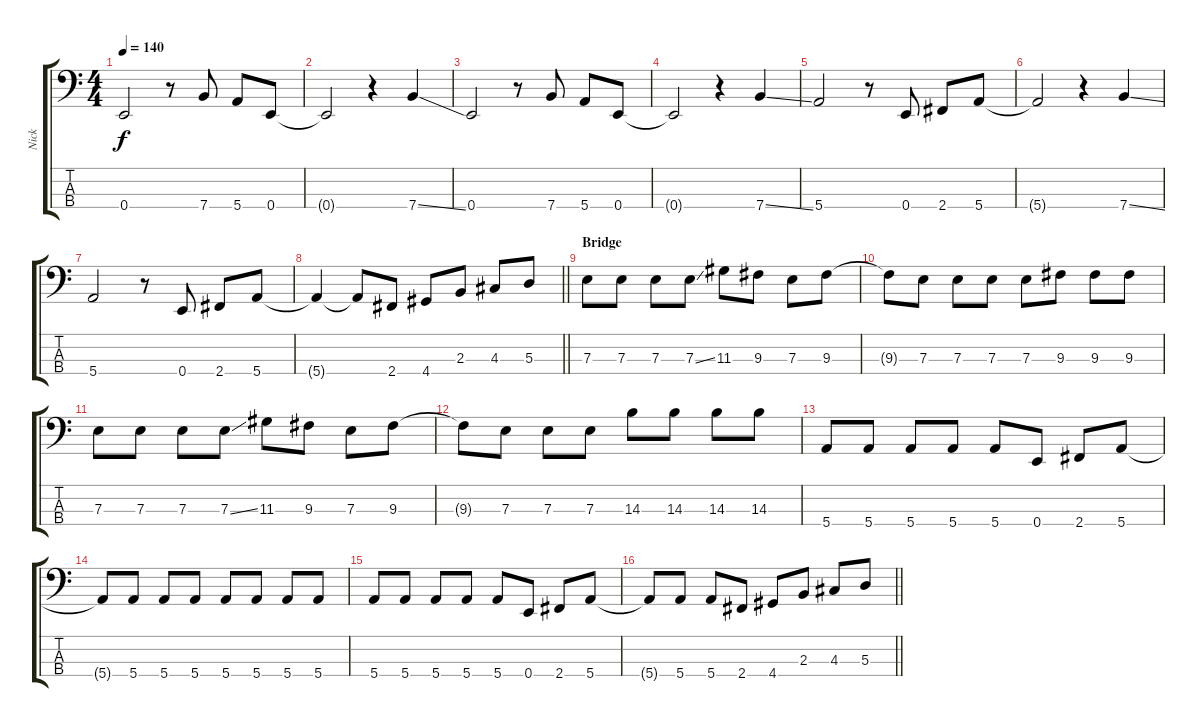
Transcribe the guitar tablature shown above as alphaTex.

\track ("Nick" "Nick") {instrument electricbasspick}
\staff {score tabs}
\tuning (G2 D2 A1 E1) {hide}
\ts (4 4)
\tempo 140
\clef f4
\ks c
0.4.2{dy f} r.8 7.4.8 5.4.8 0.4.8 |
0.4{t}.2 r.4 7.4{ss}.4 |
0.4.2 r.8 7.4.8 5.4.8 0.4.8 |
0.4{t}.2 r.4 7.4{ss}.4 |
5.4.2 r.8 0.4.8 2.4.8 5.4.8 |
5.4{t}.2 r.4 7.4{ss}.4 |
5.4.2 r.8 0.4.8 2.4.8 5.4.8 |
\barLineRight lightlight
5.4{t}.4 5.4{t}.8 2.4.8 4.4.8 2.3.8 4.3.8 5.3.8 |
\section ("" "Bridge")
7.3.8 7.3.8 7.3.8 7.3{ss}.8 11.3.8 9.3.8 7.3.8 9.3.8 |
9.3{t}.8 7.3.8 7.3.8 7.3.8 7.3.8 9.3.8 9.3.8 9.3.8 |
7.3.8 7.3.8 7.3.8 7.3{ss}.8 11.3.8 9.3.8 7.3.8 9.3.8 |
9.3{t}.8 7.3.8 7.3.8 7.3.8 14.3.8 14.3.8 14.3.8 14.3.8 |
5.4.8 5.4.8 5.4.8 5.4.8 5.4.8 0.4.8 2.4.8 5.4.8 |
5.4{t}.8 5.4.8 5.4.8 5.4.8 5.4.8 5.4.8 5.4.8 5.4.8 |
5.4.8 5.4.8 5.4.8 5.4.8 5.4.8 0.4.8 2.4.8 5.4.8 |
\barLineRight lightlight
5.4{t}.8 5.4.8 5.4.8 2.4.8 4.4.8 2.3.8 4.3.8 5.3.8
